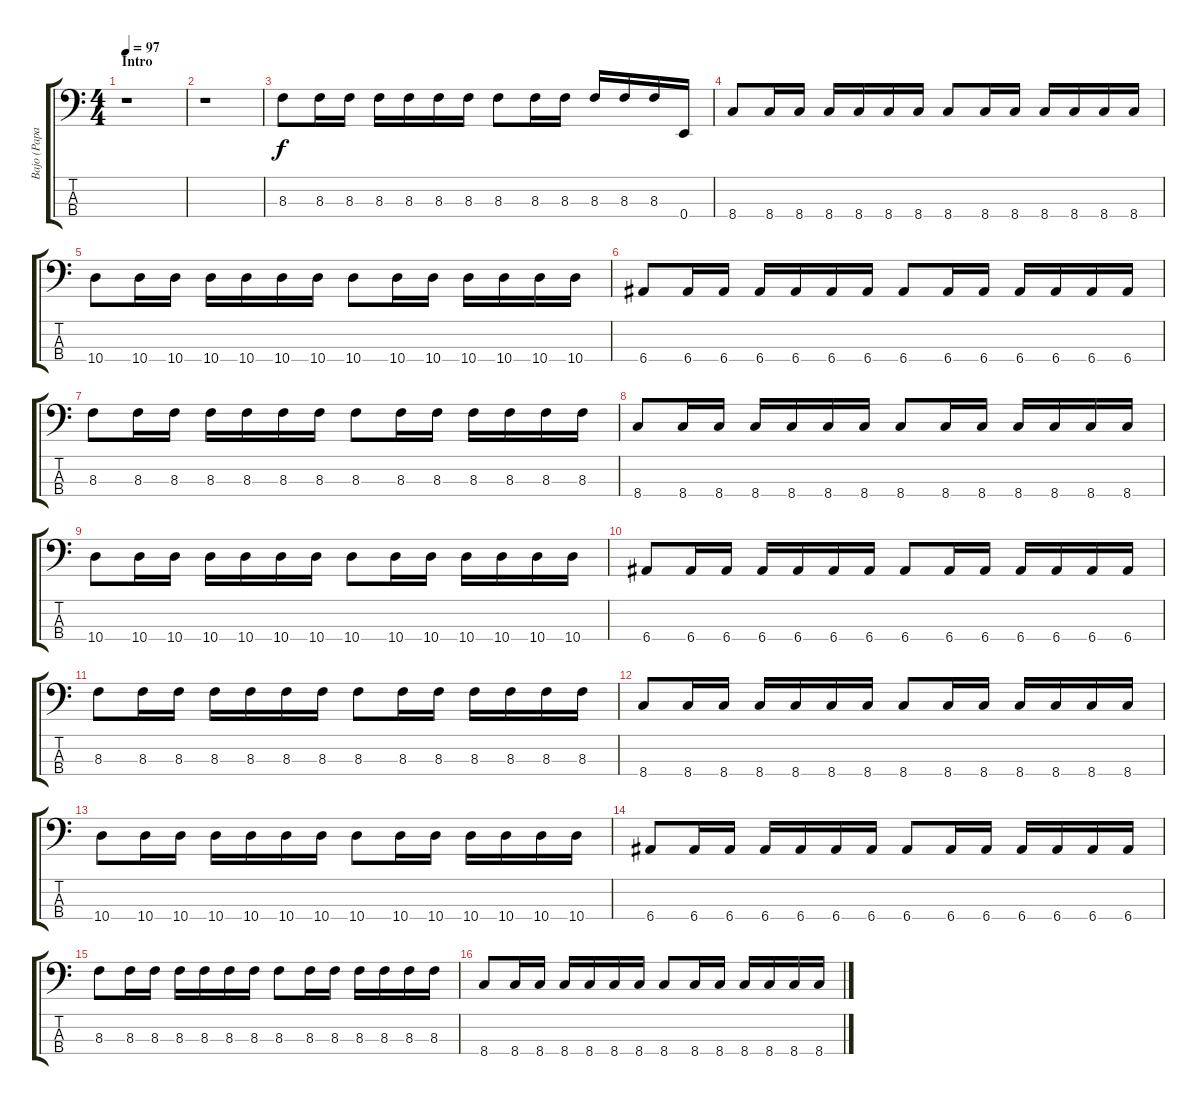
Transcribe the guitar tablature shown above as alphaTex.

\track ("Bajo (Papa)" "Bajo (Papa") {instrument electricbasspick}
\staff {score tabs}
\tuning (G2 D2 A1 E1) {hide}
\ts (4 4)
\section ("" "Intro")
\tempo 97
\clef f4
\ks c
r.1{dy f instrument electricbasspick} |
r.1 |
8.3.8 8.3.16 8.3.16 8.3.16 8.3.16 8.3.16 8.3.16 8.3.8 8.3.16 8.3.16 8.3.16 8.3.16 8.3.16 0.4.16 |
8.4.8 8.4.16 8.4.16 8.4.16 8.4.16 8.4.16 8.4.16 8.4.8 8.4.16 8.4.16 8.4.16 8.4.16 8.4.16 8.4.16 |
10.4.8 10.4.16 10.4.16 10.4.16 10.4.16 10.4.16 10.4.16 10.4.8 10.4.16 10.4.16 10.4.16 10.4.16 10.4.16 10.4.16 |
6.4.8 6.4.16 6.4.16 6.4.16 6.4.16 6.4.16 6.4.16 6.4.8 6.4.16 6.4.16 6.4.16 6.4.16 6.4.16 6.4.16 |
8.3.8 8.3.16 8.3.16 8.3.16 8.3.16 8.3.16 8.3.16 8.3.8 8.3.16 8.3.16 8.3.16 8.3.16 8.3.16 8.3.16 |
8.4.8 8.4.16 8.4.16 8.4.16 8.4.16 8.4.16 8.4.16 8.4.8 8.4.16 8.4.16 8.4.16 8.4.16 8.4.16 8.4.16 |
10.4.8 10.4.16 10.4.16 10.4.16 10.4.16 10.4.16 10.4.16 10.4.8 10.4.16 10.4.16 10.4.16 10.4.16 10.4.16 10.4.16 |
6.4.8 6.4.16 6.4.16 6.4.16 6.4.16 6.4.16 6.4.16 6.4.8 6.4.16 6.4.16 6.4.16 6.4.16 6.4.16 6.4.16 |
8.3.8 8.3.16 8.3.16 8.3.16 8.3.16 8.3.16 8.3.16 8.3.8 8.3.16 8.3.16 8.3.16 8.3.16 8.3.16 8.3.16 |
8.4.8 8.4.16 8.4.16 8.4.16 8.4.16 8.4.16 8.4.16 8.4.8 8.4.16 8.4.16 8.4.16 8.4.16 8.4.16 8.4.16 |
10.4.8 10.4.16 10.4.16 10.4.16 10.4.16 10.4.16 10.4.16 10.4.8 10.4.16 10.4.16 10.4.16 10.4.16 10.4.16 10.4.16 |
6.4.8 6.4.16 6.4.16 6.4.16 6.4.16 6.4.16 6.4.16 6.4.8 6.4.16 6.4.16 6.4.16 6.4.16 6.4.16 6.4.16 |
8.3.8 8.3.16 8.3.16 8.3.16 8.3.16 8.3.16 8.3.16 8.3.8 8.3.16 8.3.16 8.3.16 8.3.16 8.3.16 8.3.16 |
8.4.8 8.4.16 8.4.16 8.4.16 8.4.16 8.4.16 8.4.16 8.4.8 8.4.16 8.4.16 8.4.16 8.4.16 8.4.16 8.4.16
